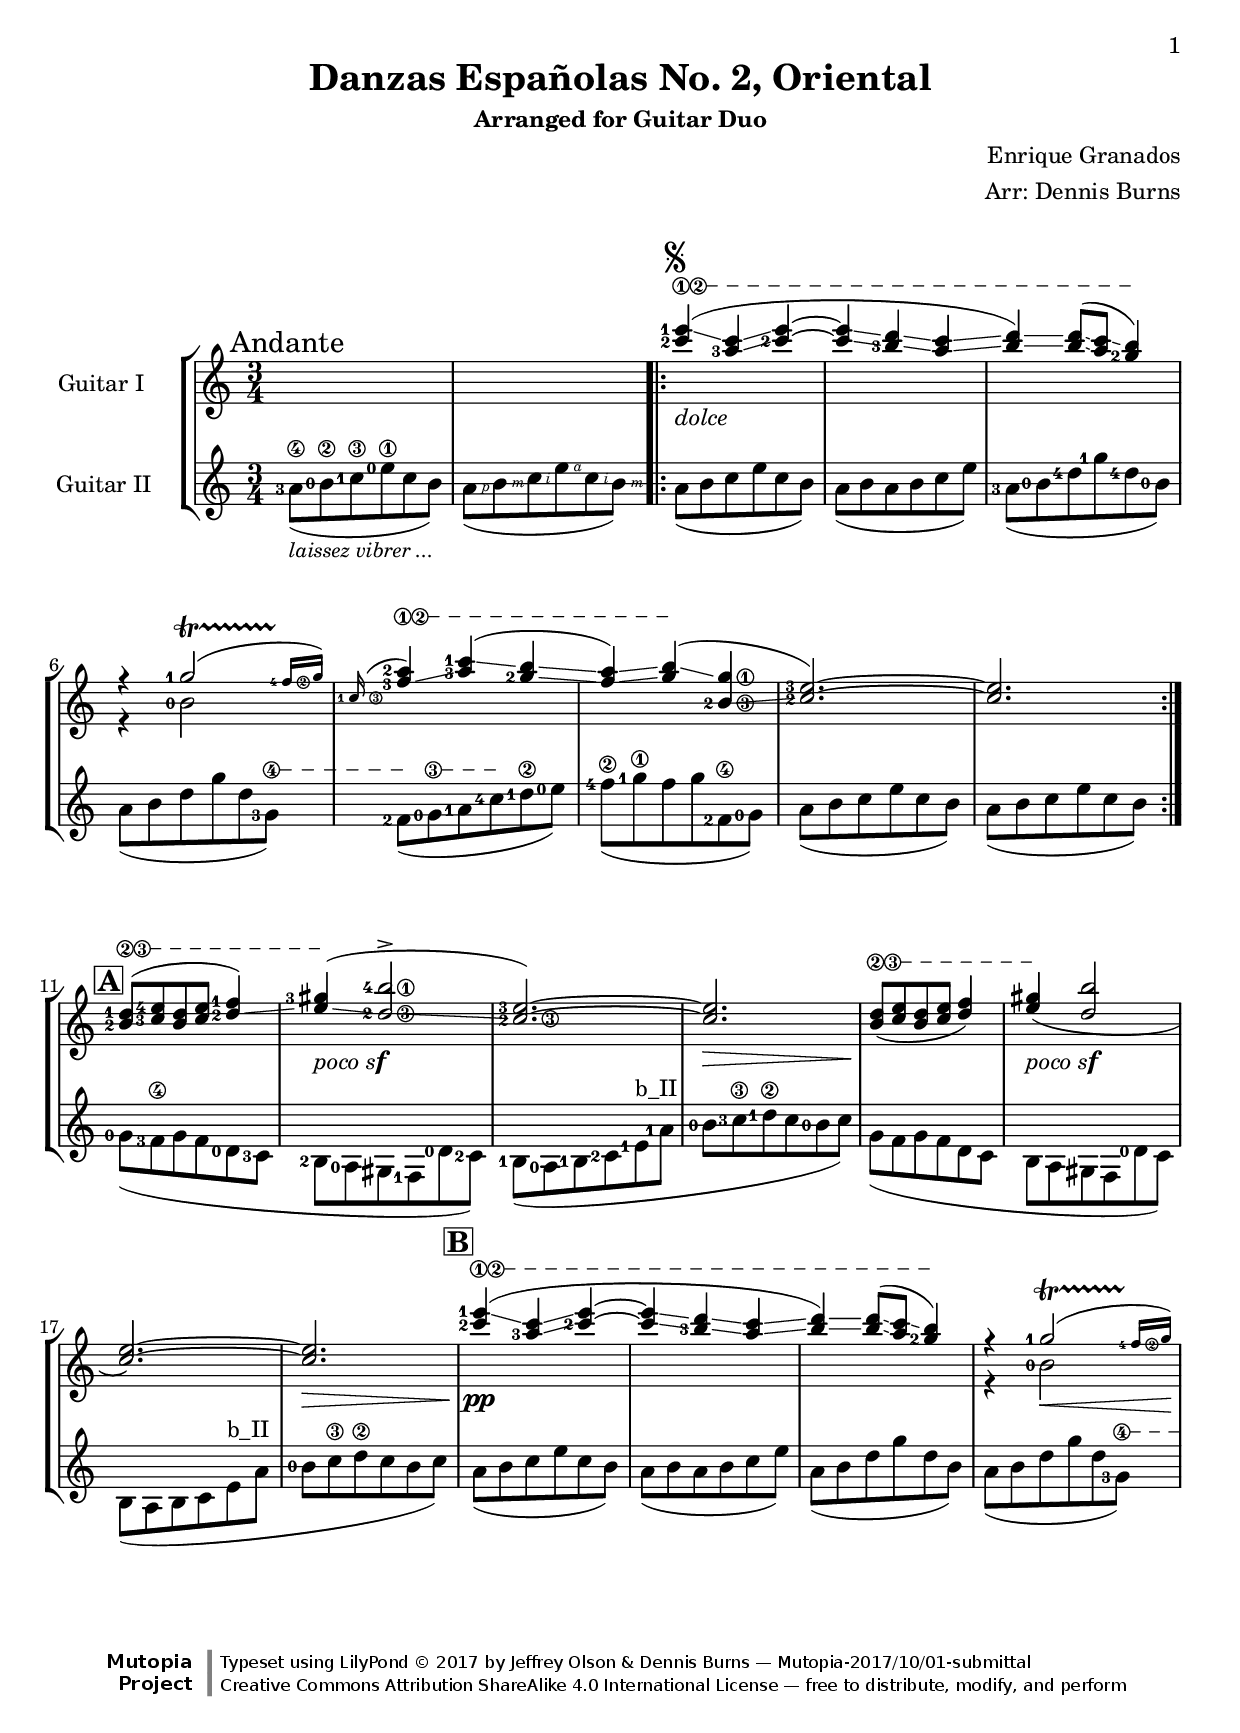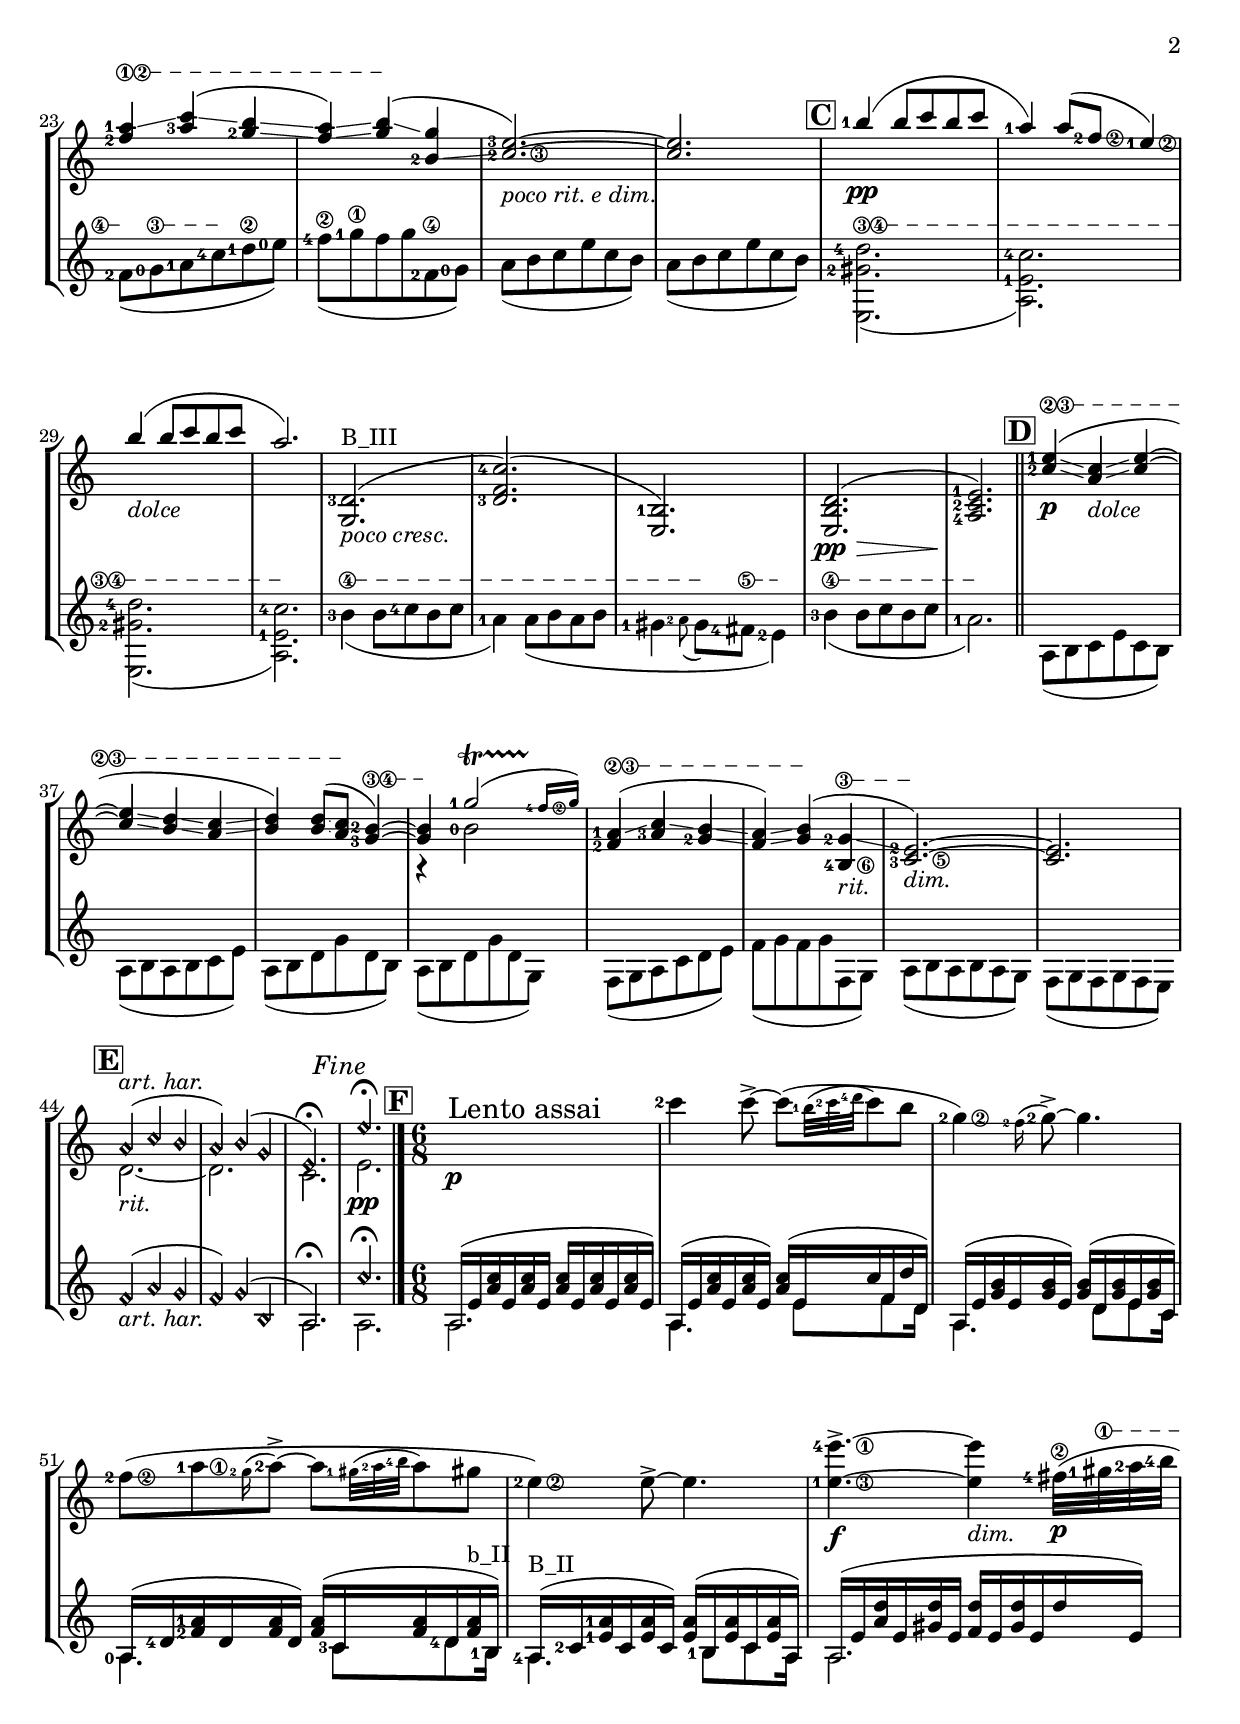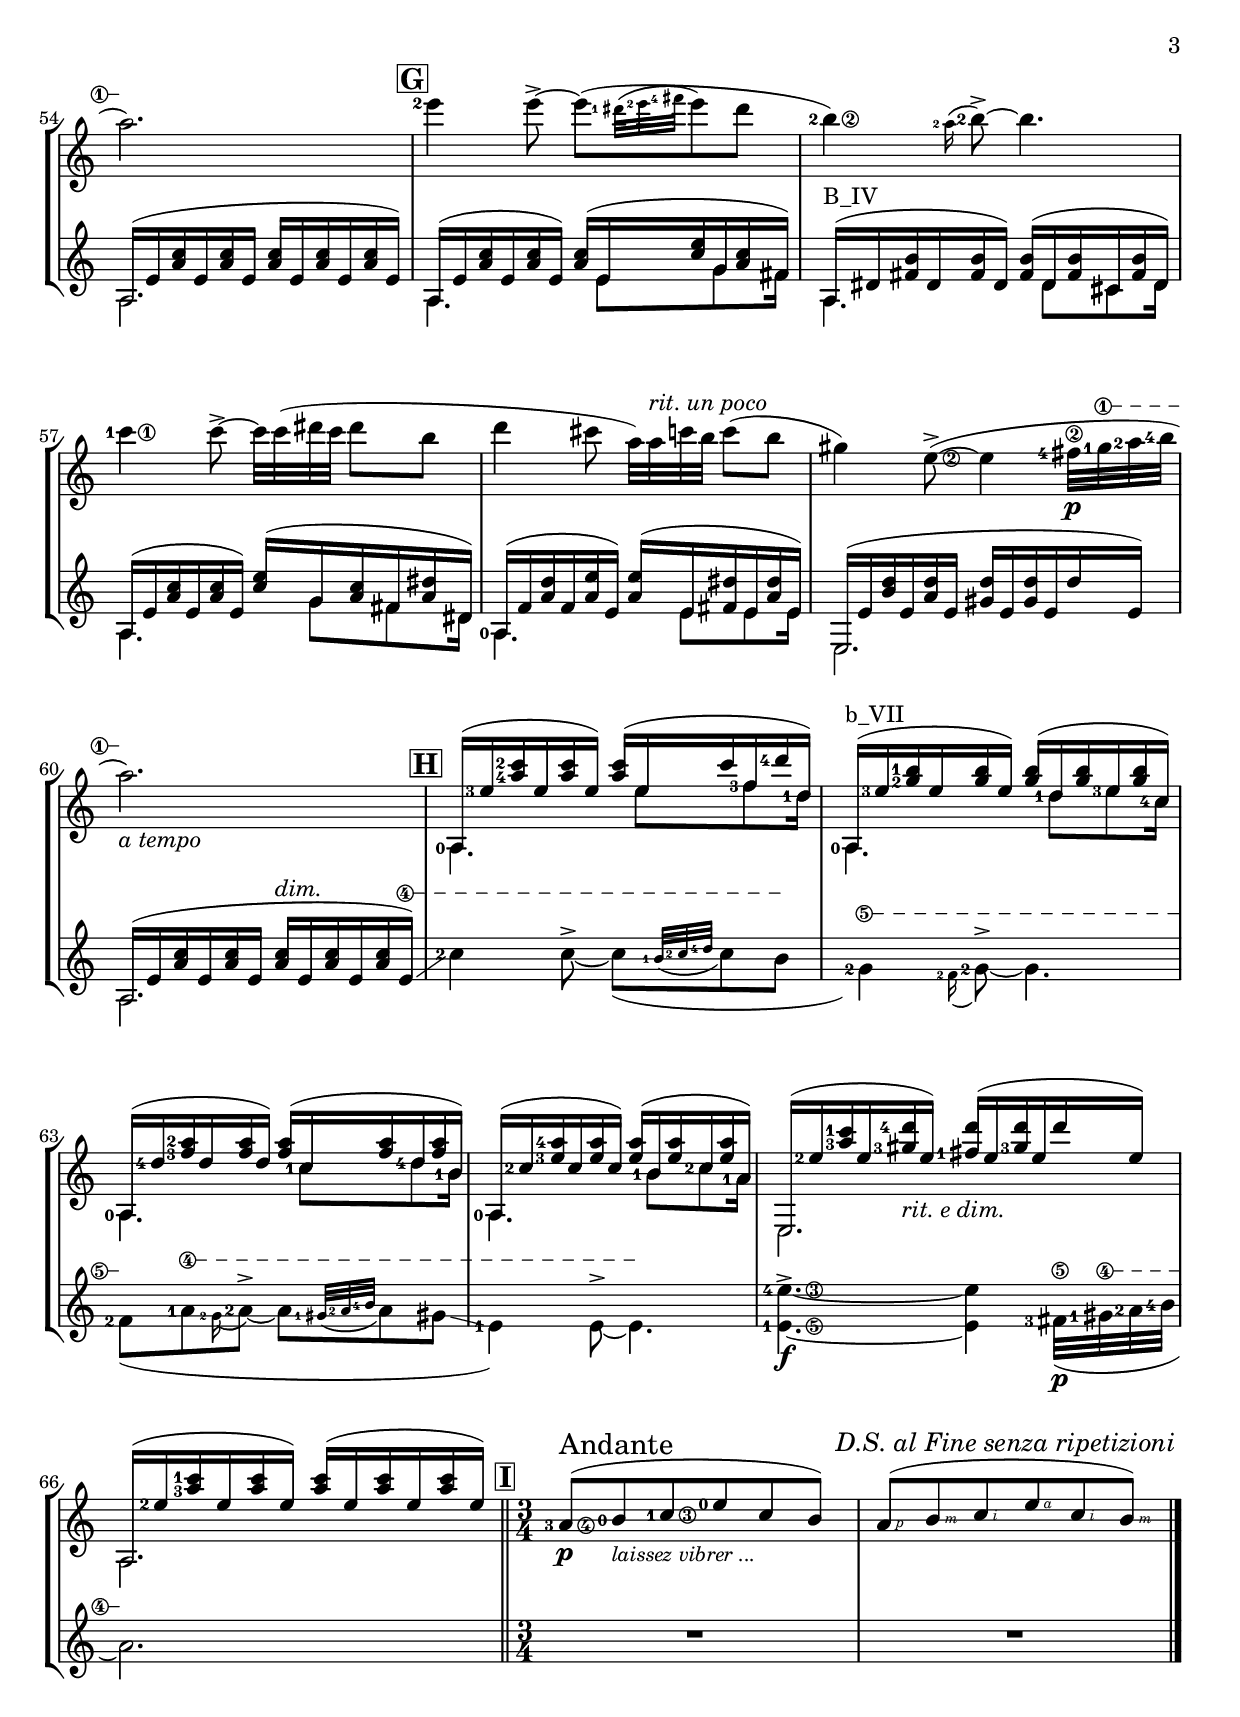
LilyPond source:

\version "2.18.2"

\header {
 title = "Danzas Españolas No. 2, Oriental"
 subtitle = \markup { \smaller "Arranged for Guitar Duo" }
 composer = "Enrique Granados" % d.1916
 arranger = "Arr: Dennis Burns"
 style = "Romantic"
 date = "1890"
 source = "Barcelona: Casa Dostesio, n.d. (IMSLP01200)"
 mytagline = ##f

 %            o_
 %       (\___\/_____/)
 %  ~ ~ ~ ~ ~ / ~ ~ ~ ~ ~ ~ ~ 
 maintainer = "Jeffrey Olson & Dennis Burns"
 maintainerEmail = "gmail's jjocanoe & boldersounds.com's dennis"
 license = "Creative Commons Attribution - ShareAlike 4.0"

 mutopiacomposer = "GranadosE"
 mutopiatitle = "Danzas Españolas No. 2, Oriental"
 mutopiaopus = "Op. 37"
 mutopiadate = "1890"
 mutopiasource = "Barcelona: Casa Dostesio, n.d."
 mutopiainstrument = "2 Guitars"

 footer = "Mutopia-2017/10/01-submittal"
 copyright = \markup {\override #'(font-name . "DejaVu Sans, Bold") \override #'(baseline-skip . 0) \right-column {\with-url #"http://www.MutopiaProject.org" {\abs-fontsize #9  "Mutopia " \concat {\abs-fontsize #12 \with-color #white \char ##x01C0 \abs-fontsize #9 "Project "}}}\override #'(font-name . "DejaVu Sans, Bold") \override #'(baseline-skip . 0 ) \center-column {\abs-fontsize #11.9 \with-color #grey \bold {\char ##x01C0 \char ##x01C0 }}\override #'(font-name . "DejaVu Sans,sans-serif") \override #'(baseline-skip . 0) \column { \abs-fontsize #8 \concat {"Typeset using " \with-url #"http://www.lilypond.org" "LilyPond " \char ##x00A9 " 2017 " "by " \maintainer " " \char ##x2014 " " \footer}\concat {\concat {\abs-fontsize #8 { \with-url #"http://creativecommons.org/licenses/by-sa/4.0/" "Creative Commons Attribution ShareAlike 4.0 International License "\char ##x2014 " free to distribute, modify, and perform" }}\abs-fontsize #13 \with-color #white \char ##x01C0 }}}
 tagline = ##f
}

\paper{
  %#(set-paper-size "a4")      %uncomment to test specific paper size
  %#(set-paper-size "letter")  %uncomment to test specific paper size
  indent = \indent + 8\mm
  top-margin = 8\mm
  bottom-margin = 8\mm
  ragged-last-bottom = ##f
  print-first-page-number = ##t
  evenHeaderMarkup = \oddHeaderMarkup % so all page numbers to right
  oddFooterMarkup = \markup { \column {
      \fill-line { \on-the-fly #first-page \column { \vspace #3 \fromproperty #'header:copyright } } 
      \fill-line { \on-the-fly #last-page \fromproperty #'header:mytagline }
    }
  }
  evenFooterMarkup = \oddFooterMarkup
}

% suppress local file system path in pdf
#(ly:set-option 'point-and-click #f)

% guitar neck position indicators
pI    = ^\markup { "I" }
pII   = ^\markup { "II" }
pIII  = ^\markup { "III" }
pIV   = ^\markup { "IV" }
pV    = ^\markup { "V" }
pVI   = ^\markup { "VI" }
pVII  = ^\markup { "VII" }
pVIII = ^\markup { "VIII" }
pIX   = ^\markup { "IX" }
pX    = ^\markup { "X" }
pXI   = ^\markup { "XI" }
pXII  = ^\markup { "XII" }
pXIII = ^\markup { "XIII" }
pXVI  = ^\markup { "XVI" }

% parenthetic position reminders
ppI    = ^\markup { "(I)" }
ppII   = ^\markup { "(II)" }
ppIII  = ^\markup { "(III)" }
ppIV   = ^\markup { "(IV)" }
ppV    = ^\markup { "(V)" }
ppVI   = ^\markup { "(VI)" }
ppVII  = ^\markup { "(VII)" }
ppVIII = ^\markup { "(VIII)" }
ppIX   = ^\markup { "(IX)" }
ppX    = ^\markup { "(X)" }
ppXI   = ^\markup { "(XI)" }
ppXII  = ^\markup { "(XII)" }
ppXIII = ^\markup { "(XIII)" }

% suppress non-barre guitar neck position indicators
pI    = ^\markup { \null }
pII   = ^\markup { \null }
pIII  = ^\markup { \null }
pIV   = ^\markup { \null }
pV    = ^\markup { \null }
pVI   = ^\markup { \null }
pVII  = ^\markup { \null }
pVIII = ^\markup { \null }
pIX   = ^\markup { \null }
pX    = ^\markup { \null }
pXI   = ^\markup { \null }
pXII  = ^\markup { \null }
pXIII = ^\markup { \null }
pXVI  = ^\markup { \null }
ppI    = ^\markup { \null }
ppII   = ^\markup { \null }
ppIII  = ^\markup { \null }
ppIV   = ^\markup { \null }
ppV    = ^\markup { \null }
ppVI   = ^\markup { \null }
ppVII  = ^\markup { \null }
ppVIII = ^\markup { \null }
ppIX   = ^\markup { \null }
ppX    = ^\markup { \null }
ppXI   = ^\markup { \null }
ppXII  = ^\markup { \null }
ppXIII = ^\markup { \null }

% large barre
BpI    = ^\markup { "B_I" }
BpII   = ^\markup { "B_II" }
BpIII  = ^\markup { "B_III" }
BpIV   = ^\markup { "B_IV" }
BpV    = ^\markup { "B_V" }
BpVI   = ^\markup { "B_VI" }
BpVII  = ^\markup { "B_VII" }
BpVIII = ^\markup { "B_VIII" }
BpIX   = ^\markup { "B_IX" }
BpX    = ^\markup { "B_X" }
BpXI   = ^\markup { "B_XI" }
BpXII  = ^\markup { "B_XII" }

% small barre
bpI    = ^\markup { "b_I" }
bpII   = ^\markup { "b_II" }
bpIII  = ^\markup { "b_III" }
bpIV   = ^\markup { "b_IV" }
bpV    = ^\markup { "b_V" }
bpVI   = ^\markup { "b_VI" }
bpVII  = ^\markup { "b_VII" }
bpVIII = ^\markup { "b_VIII" }
bpIX   = ^\markup { "b_IX" }
bpX    = ^\markup { "b_X" }
bpXI   = ^\markup { "b_XI" }
bpXII  = ^\markup { "b_XII" }

% parenthetic small barre
bppI    = ^\markup { "(b_I)" }
bppIII  = ^\markup { "(b_III)" }

% left hand fingering locations
fingerLeft   = \set fingeringOrientations = #'(left)
fingerRight  = \set fingeringOrientations = #'(right)
fingerUp     = \set fingeringOrientations = #'(up)
fingerDown   = \set fingeringOrientations = #'(down)
fingerUpDown = \set fingeringOrientations = #'(up down)
fingerInStaff  = \override Fingering.staff-padding = #'()
fingerOutStaff = \revert Fingering.staff-padding

% right hand fingers
P = \rightHandFinger #1
I = \rightHandFinger #2
M = \rightHandFinger #3
A = \rightHandFinger #4

% right hand fingering locations
rhUp    = \set strokeFingerOrientations = #'(up)
rhDown  = \set strokeFingerOrientations = #'(down)
rhLeft  = \set strokeFingerOrientations = #'(left)
rhRight = \set strokeFingerOrientations = #'(right)

% string number locations
stringUp    = \set stringNumberOrientations = #'(up)
stringDown  = \set stringNumberOrientations = #'(down)
stringLeft  = \set stringNumberOrientations = #'(left)
stringRight = \set stringNumberOrientations = #'(right)

% harmonics
headHarmonic = \override Voice.NoteHead.style = #'harmonic
headRevert = \revert Voice.NoteHead.style

%high notes
hiE   = ^\markup{ \smaller E}
hiF   = ^\markup{ \smaller F}
hiFis = ^\markup{ \smaller \concat{ F \super \sharp }}
hiG   = ^\markup{ \smaller G}
hiGis = ^\markup{ \smaller \concat{ G \super \sharp }}
hiAes = ^\markup{ \smaller \concat{ A \super \flat }}
hiA   = ^\markup{ \smaller A}
hiBes = ^\markup{ \smaller \concat{ B \super \flat }}
hiB   = ^\markup{ \smaller B}

% tuplets
hideTupletNumber = \override TupletNumber.stencil = ##f
unhideTupletNumber = \revert TupletNumber.stencil 
hideTupletBracket = \override TupletBracket.bracket-visibility = ##f

% stems
longStem = \override Stem.details.beamed-lengths = #'(5)
shortStem = \override Stem.details.beamed-lengths = #'(3)
revertStemLength = \revert Stem.details.beamed-lengths

% grappoggiaccaturamata
gr =
#(define-music-function (parser location music) (ly:music?)
   #{ \grace { #music } #})
ap =
#(define-music-function (parser location music) (ly:music?)
   #{ \appoggiatura { #music } #})
ac =
#(define-music-function (parser location music) (ly:music?)
   #{ \acciaccatura { #music } #})
fe = \fermata

% from snippets + dashed line
onOneString =
#(define-music-function (parser location strA) (string?)
   #{
     \override TextSpanner.direction = #UP
     \override TextSpanner.style = #'dashed-line
     \override TextSpanner.dash-fraction = #.5
     \override TextSpanner.dash-period = #2.0
     \override TextSpanner.font-size = #-5
     \override TextSpanner.bound-details.left.stencil-align-dir-y = #CENTER
     \override TextSpanner.bound-details.left.text = 
       \markup  { \circle \number #strA }
   #})
onTwoStrings =
#(define-music-function (parser location strA strB) (string? string?)
   #{
     \override TextSpanner.direction = #UP
     \override TextSpanner.style = #'dashed-line
     \override TextSpanner.dash-fraction = #.5
     \override TextSpanner.dash-period = #2.0
     \override TextSpanner.font-size = #-5
     \override TextSpanner.bound-details.left.stencil-align-dir-y = #CENTER
     \override TextSpanner.bound-details.left.text = 
       \markup \concat { \circle \number #strA \circle \number #strB }
   #})
noStrings = \stopTextSpan

% let ring (laissez vibrer ties)
lvib = \markup { \smaller \italic "laissez vibrer ..." }
lv = \laissezVibrer
lvDown = \override LaissezVibrerTie.direction = #DOWN
lvExtent = #(define-music-function (parser location further) (number?) #{
     % from lilypond-user Nick Payne
     \override LaissezVibrerTie.X-extent = #'(0 . 0)
     \override LaissezVibrerTie.details.note-head-gap = #(/ further -2)
     \override LaissezVibrerTie.extra-offset = #(cons (/ further 2) 0)
#})

% standard rehearsal marks
markBox = \set Score.markFormatter = #format-mark-box-alphabet
mrk = \mark \default

% DS marks
segno = \markup {\musicglyph #"scripts.segno" }
setMarksRight = \override Score.RehearsalMark #'self-alignment-X = #RIGHT
markFine = \mark \markup { \smaller \italic "Fine" }
markDsFine = \mark \markup { \smaller \italic "D.S. al Fine" }
markDsNoRep = \mark \markup { \smaller \italic "D.S. al Fine senza ripetizioni" }

% expressive marks
dol = \markup { \italic "dolce" }
fin = \markup { \italic "fine" }
arh = \markup { \italic "art. har." }
lea = \markup { \huge "Lento assai" }
adt = \markup { \huge "Andante" }
psf = \markup { \italic \concat { "poco s" \larger \bold "f" } }
prd = \markup { \italic "poco rit. e dim." }
pcr = \markup { \italic "poco cresc." }
dim = \markup { \italic "dim." }
rit = \markup { \italic "rit." }
red = \markup { \italic "rit. e dim." }
rup = \markup { \italic "rit. un poco" }
atm = \markup { \italic "a tempo" }
una = \markup { \italic "una corda" }
gl = \glissando

\markup { \vspace #1 } % vertical space before first system

upperInstrument = \markup{ "Guitar I   " }
upperVoice = \transpose c c' {
  % within this body, c will show as middle C on a guitar staff
  \mergeDifferentlyHeadedOn
  \mergeDifferentlyDottedOn
  \fingerLeft
  \stringRight
  \markBox
  \time 3/4
  \tempo 4=80
  \mark "Andante"
  s2. | %1
  s2. | %2
  \repeat volta 2 {
    \onTwoStrings "1" "2"
    \set glissandoMap = #'((0 . 0))
    <e''-1 c''-2>4(\pXII\gl^\segno_\dol\startTextSpan
    \set glissandoMap = #'()
    <c'' a'-3>\pVIII\gl 
    <e'' c''-2>~\pXII | %3
    <e'' c''>4\gl <d'' b'-3>\pX\gl <c'' a'>\pVIII\gl | %4
    <d'' b'>\pX)\gl <d'' b'>8(\gl
    \set glissandoMap = #'((0 . 0))
    <c'' a'>\pVIII\gl <b' g'-2>4\pVII)\stopTextSpan | %5
    #(define afterGraceFraction (cons 15 16))
    << {
      r4 \afterGrace <g'-1>2\pIII\startTrillSpan( { <f'-4\2>16\stopTrillSpan g') } | %6
       } \\ {
      \fingerLeft
      r4 <b-0>2
    } >>  
    \ap { <c'-1\3>16\pV } 
    \set glissandoMap = #'((1 . 1)) 
    <a'-2 f'-3>4\gl\startTextSpan
    \set glissandoMap = #'((0 . 0))
    <c''-1 a'-3>\pVIII(\gl
    \set glissandoMap = #'() 
    <b' g'-2>\pVII\gl | %7
    <a' f'>4\pV)\gl 
    \set glissandoMap = #'((0 . 0))
    <b' g'>\pVII\stopTextSpan(\gl 
    \set glissandoMap = #'((1 . 1)) 
    <g'\1 b-2\3>\pIII\gl | %8
    <e'-3 c'-2>2.)\pIV~ | %9
    <e' c'>2. | %10
  }
  
  \mrk
  \onTwoStrings "2" "3"
  <d'-1 b-2>8\pIII\startTextSpan( <e'-4 c'-3> <d' b> <e' c'> 
  \set glissandoMap = #'((1 . 1)) 
  <f'-1 d'-2>4\pVI)\gl | %11
  <gis'-3 e'>4\pVIII\stopTextSpan(\gl_\psf <b'-4\1 d'-2\3>2\pVI\gl^> | %12
  <e'-3 c'-2\3>2.)~\pIV | %13
  <e' c'>2.\> | %14
  <d' b>8\startTextSpan\pIII_(\! <e' c'> <d' b> <e' c'> <f' d'>4\pVI) | %15
  <gis' e'>4\stopTextSpan\pVIII_(_\psf <b' d'>2\pVI | %16
  <e' c'>2.\pIV)~ | %17
  <e' c'>2.\> | %18
  
  \mrk
  \onTwoStrings "1" "2"
  \set glissandoMap = #'((0 . 0))
  <e''-1 c''-2>4\startTextSpan(\pXII\gl\!\pp
  \set glissandoMap = #'()
  <c'' a'-3>\pVIII\gl 
  <e'' c''-2>~\pXII | %19
  <e'' c''>4\gl <d'' b'-3>\pX\gl <c'' a'>\pVIII\gl | %20
  <d'' b'>\pX)\gl <d'' b'>8(\gl
  \set glissandoMap = #'((0 . 0))
  <c'' a'>\pVIII\gl <b' g'-2>4\stopTextSpan\pVII) | %21
  << {
    r4 \afterGrace <g'-1>2\<\startTrillSpan( { <f'-4\2>16\stopTrillSpan g') } | %22
     } \\ {
       \fingerLeft
       r4 <b-0>2
  } >>
  \set glissandoMap = #'((0 . 0))
  <a'-1 f'-2>4\startTextSpan\pV\gl\! 
  <c'' a'-3>\pVIII(\gl
  \set glissandoMap = #'() 
  <b' g'-2>\pVII\gl | %23
  <a' f'>4\pV)\gl 
  \set glissandoMap = #'((0 . 0))
  <b' g'>\stopTextSpan\pVII(\gl 
  \set glissandoMap = #'((1 . 1)) 
  <g' b-2>\pIII\gl | %24
  <e'-3 c'-2\3>2.)\pIV~_\prd | %25
  <e' c'>2. | %26
  
  \mrk
  <b'-1>4\pVII(\pp b'8 c'' b' c'' | %27
  <a'-1>4) a'8( <f'-2\2> <e'-1\2>4) | %28
  b'4\pVII(_\dol b'8 c'' b' c'' | %29
  a'2.\pV) | %30
  
  <d-3 g,>2.(\BpIII_\pcr | %31
  <c'-4 f d-3>)( | %32
  <b,-1 e,>2.)\pII | %33
  <d b, e,>2.(\pp\> | %34
  <e-1 c-2 a,-4>2.)\! | %35
  \bar "||"
  
  \mrk
  \onTwoStrings "2" "3"
  \set glissandoMap = #'()
  <e'-1 c'-2>4\startTextSpan(\pV\gl\p <c' a>\pI\gl_\dol <e' c'>~\pV | %36
  <e' c'>4\gl 
  <d' b>\pIII\gl <c' a>\pI\gl | %37
  <d' b>)\pIII <d' b>8(\gl 
  \set glissandoMap = #'((0 . 0))
  <c' a>\stopTextSpan\pI 
  \onTwoStrings "3" "4" <b-2 g-3>4~\startTextSpan)\pIII | %38
  << {
    <b g>4\stopTextSpan \afterGrace <g'-1>2\pIII\startTrillSpan( { <f'-4\2>16\stopTrillSpan g') } | %39
     } \\ {
       \fingerLeft
       r4 <b-0>2
  } >>
  \onTwoStrings "2" "3"
  <a-1 f-2>4\startTextSpan\pII\gl( <c' a-3>4\pV\gl 
  \set glissandoMap = #'()
  <b g-2>\pIV\gl | %40
  <a f>4)\gl 
  \set glissandoMap = #'((0 . 0)) 
  <b g>\stopTextSpan(\pIV
  \onOneString "3" <g-2 b,-4\6>\startTextSpan\gl_\rit | %41
  <e-2 c-3\5>2.)~\stopTextSpan\pI_\dim | %42
  <e c>2. | %43
  
  \mrk
  << { \headHarmonic
       a4^\arh( c' b | %44
       a4) b( g | %45
       e2.\fe) | %46
       \markFine
       e'2.\fe\pp | %47
       \headRevert
     } \\ {
       d2.~_\rit | %44
       d2. | %45
       c2. | %46
       e2. | %47
  } >>
  \bar "|."
  
  \time 6/8
  \tempo 8=90
  \mrk
  s2.^\lea\p | %48
  \stemDown
  <c''-2>4\pVII c''8^>~ c''8([ \ap { <b'-1>32 <c''-2> <d''-4> } c''8 b'] | %49
  <g'-2\2>4) \ap { <f'-2>16\pV } <g'-2>8^>~ g'4.\pVII | %50
  <f'-2\2>8\pV( <a'-1\1> \ap { <g'-2>16\pII } <a'-2>8^>~ a'\pIV[ \ap { <gis'-1>32 <a'-2> <b'-4> } a'8 gis'!] | %51
  <e'-2\2>4) e'8^>~ e'4. | %52
  <e''-4\1 e'-1\3>4.^>\pIX\f~ <e'' e'>4_\dim 
  \stringUp<fis'-4\2>32\p([ \onOneString "1" <gis'-1>\startTextSpan <a'-2> <b'-4>] | %53
  a'2.)\stopTextSpan | %54
  \stringRight
  
  \mrk
  <e''-2>4\pXI e''8^>~ e''8([ \ap { <dis''-1>32 <e''-2> <fis''-4> } e''8 dis''] | %55
  <b'-2\2>4) \ap { <a'-2>16\pIX } <b'-2>8^>~ b'4.\pXI | %56
  <c''-1\1>4\pVIII c''8^>~ c''32 c''( dis'' c'' dis''8[ b'\pVII] | %57
  <d''>4 cis''8 a'32\pV) a'^\rup c'' b' c''8([ b'] | %58
  <gis'>4)\pIV <e'\2>8^>(~ e'4 
  \stringUp<fis'-4\2>32\p[ \onOneString "1" <gis'-1>\startTextSpan <a'-2> <b'-4>] | %59
  a'2.)_\atm\stopTextSpan | %60
  \stringRight
  
  \mrk
  << {
    <a,-0>16(\pVIII <e'-3> <c''-2 a'-4> e' <c'' a'> e') <c'' a'>( e' <c''> <f'-3> <d''-4> <d'-1>) | %61
    <a,-0>16(\bpVII <e'-3> <b'-1 g'-2> e' <b' g'> e') <b' g'>( <d'-1> <b' g'> <e'-3> <b' g'> <c'-4>) | %62
    <a,-0>16(\pIV <d'-4> <a'-2 f'-3> d' <a' f'> d') <a' f'>( <c'-1> <a' f'> <d'-4> <a' f'> <b-1>) | %63
    <a,-0>16(\ppIV <c'-2> <a'-4 e'-3> c' <a' e'> c') <a' e'>( <b-1> <a' e'> <c'-2> <a' e'>\pII <a-1>) | %64
    <e,>16(\pVIII <e'-2> <c''-1 a'-3> e' <d''-4 gis'-3>_\red e') <d'' fis'-1>( e' <d'' gis'-3> <e'> <d''> <e'>) | %65
    <a,>16( <e'-2> <c''-1 a'-3> e' <c'' a'> e') <c'' a'>( e' <c'' a'> e' <c'' a'> e') | %66
  } \\ {
    a,4. s16 e'8 f'8 d'16 | %61
    a,4. s16 d'8 e'8 c'16 | %62
    a,4. s16 c'8 d'8 <b>16 | %63
    a,4. s16 b8 c'8 a16 | %64
    e,2. | %65
    a,2. | %66
  } >>
  \bar "||"
  
  \time 3/4
  \tempo 4=80
  \mrk
  <a-3\4>8(\pV^\adt\p <b-0>_\lvib <c'-1\3> <e'-0> c' b) | %67
  a8\P( b\M c'\I e'\A c'\I b\M) | %68
  \setMarksRight
  \markDsNoRep
  \bar"|."
}

  %<< {
  %} \\ {
  %} >>
  
  
  

lowerInstrument = \markup{ "Guitar II  " }
lowerVoice = \transpose c c' {
  % within this body, c will show as middle C on a guitar staff
  \mergeDifferentlyHeadedOn
  \mergeDifferentlyDottedOn
  \fingerLeft
  \stringUp
  \time 3/4
  <a-3\4>8(\pV_\lvib <b-0\2> <c'-1\3> <e'-0\1> c' b) | %1
  a8\P( b\M c'\I e'\A c'\I b\M) | %2
  a8(\ppV b c' e' c' b) | %3
  a8( b a b c' e') | %4
  <a-3>8( <b-0> <d'-4> <g'-1>\ppIII <d'-4> <b-0>) | %5
  a8( b d' g' d'
  \onOneString "4" <g-3>)\startTextSpan | %6
  <f-2>8(\pII\stopTextSpan 
  \onOneString "3" <g-0>\startTextSpan <a-1> <c'-4>\stopTextSpan <d'-1\2>\pIII <e'-0>) | %7
  <f'-4\2>8( <g'-1\1> f' g' <f-2\4> <g-0>) | %8
  a8(\pV b c' e' c' b) | %9
  a8( b c' e' c' b) | %10
  
  <g-0>8\pI( <f-3\4> g f <d-0> <c-3> | %11
  <b,-2>8 <a,-0> gis, <f,-1> <d-0> <c-2>\pII) | %12
  <b,-1>8( <a,-0> <b,-1> <c-2> <e-1>\bpII <a-1> | %13
  <b-0>8 <c'-3\3>\pIII <d'-1\2> c' <b-0> <c'>) | %14
  g8\pI( f g f d c | %15
  b,8 a, gis, f, <d-0>\pII c) | %16
  b,8( a, b, c e\bpII a | %17
  <b-0>8 <c'\3>\pIII <d'\2> c' b c') | %18
  
  a8( b c' e' c' b) | %19
  a8( b a b c' e') | %20
  a8( b d' g'\ppIII d' b) | %21
  a8( b d' g' d'
  \onOneString "4" <g-3>)\startTextSpan | %6
  <f-2>8(\pII\stopTextSpan 
  \onOneString "3" <g-0>\startTextSpan <a-1> <c'-4>\stopTextSpan <d'-1\2>\pIII <e'-0>) | %7
  <f'-4\2>8( <g'-1\1> f' g' <f-2\4> <g-0>) | %24
  \stringRight
  a8(\pV b c' e' c' b) | %25
  a8( b c' e' c' b) | %26
  \onTwoStrings "3" "4"
  <d'-4 gis-2 e,>2.\pIV(\startTextSpan | %27
  <c'-4 e-1 a,>2.\pII) | %38
  <d'-4 gis-2 e,>2.\pIV( | %29
  <c'-4 e-1 a,>2.\pII)\stopTextSpan | %30
  
  \onOneString "4"
  <b-3>4\startTextSpan(\pVII b8 <c'-4> b c' | %31
  <a-1>4) a8( b a b | %32
  <gis-1>4\pVI \ap { <a-2>8 } gis8\stopTextSpan
  \onOneString "5" <fis-4>\startTextSpan <e-2>4)\stopTextSpan | %33
  \onOneString "4"
  <b-3>4\startTextSpan\pVII( b8 c' b c' %34
  <a-1>2.)\stopTextSpan | %35
  
  a,8\pI( b, c e c b,) | %36
  a,8( b, a, b, c e) | %37
  a,8( b, d g d b,) | %38
  a,8( b, d g d <g,>) | %39
  <f,>8( <g,> <a,> <c> <d> <e>) | %40
  <f>8( <g> f g <f,> <g,>) | %41
  a,8( b, a, b, a, g,) | %42
  f,8( g, f, g, f, e,) | %43
  
  << { \headHarmonic
       f4_\arh( a g | %44
       f4) g( b, | %45
       \headRevert
       a,2.\fe) | %46
       \headHarmonic
       c'2.\fe | %47
       \headRevert
     } \\ {
       s2. | %44
       s2. | %45
       a,2. | %46
       a,2. | %47
  } >>
  
  
  \time 6/8
  << {
    \fingerLeft
    a,16\pI( e <c' a> e <c' a> e <c' a> e <c' a> e <c' a> e) | %48
    a,16( e <c' a> e <c' a> e) <c' a>( e <c'> f <d'> d) | %49
    a,16( e <b g> e <b g> e) <b g>( d <b g> e <b g> c) | %50
    <a,-0>16(\pII <d-4> <a-1 f-2> d <a f> d) <a f>( <c-3> <a f> <d-4> <a f>\bpII b,) | %51
    <a,-4>16(\BpII <c-2> <a-1 e-1> c <a e> c) <a e>( <b,-1> <a e> <c> <a e> a,) | %52
    a,16\pI( e <d' a> e <d' gis> e <d' f> e <d' gis> e <d'> e) | %53
    a,16( e <c' a> e <c' a> e <c' a> e <c' a> e <c' a> e) | %54
    a,16( e <c' a> e <c' a> e) <c' a>( e <e' c'> g <c' a> fis) | %55
    a,16\BpIV( dis <b fis> dis <b fis> dis) <b fis>( dis <b fis> cis <b fis> dis) | %56
    a,16(\pI e <c' a> e <c' a> e) <e' c'>( g <c' a> fis <dis' a> dis) | %57
    <a,-0>16(\pII f <d' a> f <e' a> e) <e' a>( e <dis' fis> e <dis' a> e) | %58
    e,16(\pII e <d' b> e <d' a> e <d' gis>\pI e <d' gis> e <d'> e) | %59
    a,16( e <c' a> e <c' a> e <c' a>^\dim e <c' a> e <c' a> e) | %60
  } \\ {
    a,2. | %48
    a,4. s16 e8 f8 d16 | %49
    a,4. s16 d8 e8 c16 | %50
    a,4. s16 c8 d8 <b,-1>16 | %51
    a,4. s16 b,8 c8 a,16 | %52
    a,2. | %53
    a,2. | %54
    a,4. s16 e8 g8 fis16 | %55
    a,4. s16 dis8 cis8 dis16 | %56
    a,4. s16 g8 fis8 dis16 | %57
    a,4. s16 e8 e8 e16 | %58
    e,2. | %59
    a,2. | %60
  } \\ {
  } \\ {
    s2. * 12 | %48-59
    \onOneString "4"
    s4. s4 s16 \once \hideNotes e\gl\startTextSpan | % use voice 4 to start glissando
  } >>
  
  << {
  } \\ {
    s2. %61
    \onOneString "5"
    <g-2>4\startTextSpan
  } \\ {
  } \\ {
    \fingerLeft
    \stringRight
    <c'-2>4\pIX % use voice 4 to complete glissando
    c'8^>~ c'8([ \ap { \stemUp <b-1>32 <c'-2> <d'-4> \stemDown } c'8 b]\stopTextSpan | %61
    \once \hideNotes g4) % and to terminate the slur
  } >>
   \ap { <f-2>16\pVII } <g-2>8^>~ g4.\pIX | %62
  <f-2>8\stopTextSpan\pVII( 
  \onOneString "4"
  <a-1>\startTextSpan \ap { <g-2>16\pIV } <a-2>8^>~ a\pVI[ 
  \ap { \stemUp <gis-1>32 <a-2> <b-4> \stemDown } a8 gis!\gl] | %63
  <e-1>4) e8^>~ e4.\stopTextSpan | %64
  <e'-4\3 e-1\5>4.^>\f\pII~ <e' e>4 
  \stringUp <fis-3\5>32\p\pVI([ 
  \onOneString "4" <gis-1>\startTextSpan <a-2> <b-4>] | %65
  a2.)\stopTextSpan | %66
  
  \override MultiMeasureRest.staff-position = #0
  R | %67
  R | %68
}

\score {
  \context StaffGroup <<
    \context Staff = "up" \with { instrumentName = \upperInstrument } <<
      \set Staff.midiInstrument = #"acoustic grand"
      \clef "treble"
      \time 3/4
      \context Voice = "1" { \voiceOne \upperVoice }
     >>
    \context Staff = "dn" \with { instrumentName = \lowerInstrument } <<
      \set Staff.midiInstrument = #"acoustic grand"
      \clef "treble"
      \time 3/4
      \context Voice = "2" { \voiceTwo \lowerVoice }
     >>
  >>
  \layout { \set Score.tempoHideNote = ##t }
  \midi {
    \transposition c % guitar plays octave lower than written
    \context {
      \Voice
      \remove "Dynamic_performer"
    }
  }
}


